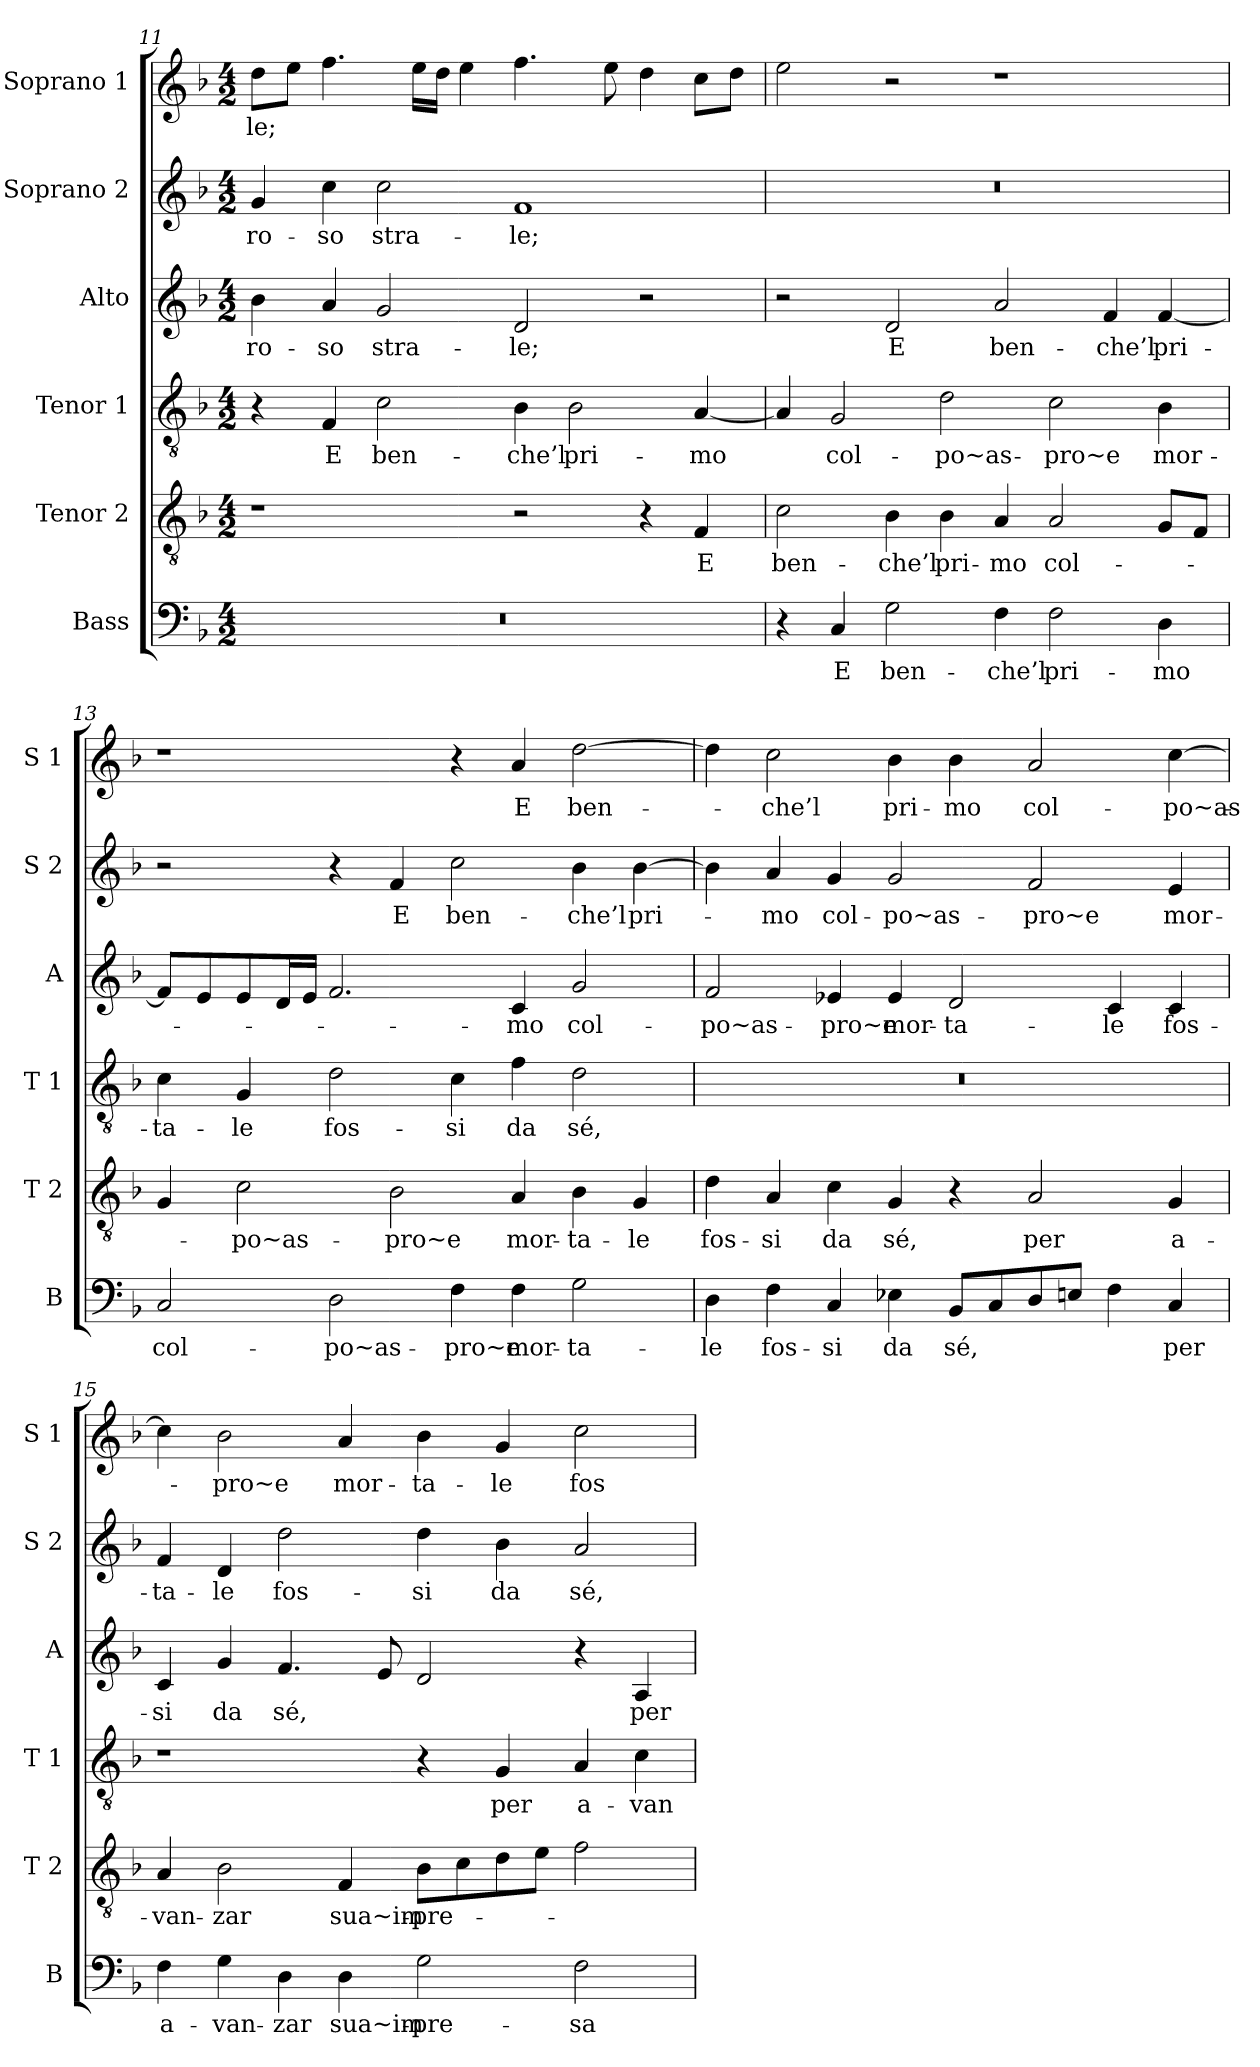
**kern	**text	**kern	**text	**kern	**text	**kern	**text	**kern	**text	**kern	**text
*part6	*part6	*part5	*part5	*part4	*part4	*part3	*part3	*part2	*part2	*part1	*part1
*staff6	*staff6	*staff5	*staff5	*staff4	*staff4	*staff3	*staff3	*staff2	*staff2	*staff1	*staff1
*I"Bass	*	*I"Tenor 2	*	*I"Tenor 1	*	*I"Alto	*	*I"Soprano 2	*	*I"Soprano 1	*
*I'B	*	*I'T 2	*	*I'T 1	*	*I'A	*	*I'S 2	*	*I'S 1	*
*clefF4	*	*clefGv2	*	*clefGv2	*	*clefG2	*	*clefG2	*	*clefG2	*
*k[b-]	*	*k[b-]	*	*k[b-]	*	*k[b-]	*	*k[b-]	*	*k[b-]	*
*F:	*	*F:	*	*F:	*	*F:	*	*F:	*	*F:	*
*M4/2	*	*M4/2	*	*M4/2	*	*M4/2	*	*M4/2	*	*M4/2	*
=11	=11	=11	=11	=11	=11	=11	=11	=11	=11	=11	=11
!	!	!	!	!	!	!	!LO:LY:b	!	!LO:LY:b	!	!LO:LY:b
0r	.	1r	.	4r	.	4b-\	-ro-	4g/	-ro-	8dd\L	-le;
.	.	.	.	.	.	.	.	.	.	8ee\J	.
!	!	!	!	!	!LO:LY:b	!	!LO:LY:b	!	!LO:LY:b	!	!
.	.	.	.	4F/	E	4a/	-so	4cc\	-so	4.ff\	.
!	!	!	!	!	!LO:LY:b	!	!LO:LY:b	!	!LO:LY:b	!	!
.	.	.	.	2c\	ben-	2g/	stra-	2cc\	stra-	.	.
.	.	.	.	.	.	.	.	.	.	16ee\LL	.
.	.	.	.	.	.	.	.	.	.	16dd\JJ	.
.	.	.	.	.	.	.	.	.	.	4ee\	.
!	!	!	!	!	!LO:LY:b	!	!LO:LY:b	!	!LO:LY:b	!	!
.	.	2r	.	4B-\	-che’l	2d/	-le;	1f	-le;	4.ff\	.
!	!	!	!	!	!LO:LY:b	!	!	!	!	!	!
.	.	.	.	2B-\	pri-	.	.	.	.	.	.
.	.	.	.	.	.	.	.	.	.	8ee\	.
.	.	4r	.	.	.	2r	.	.	.	4dd\	.
!	!	!	!LO:LY:b	!	!LO:LY:b	!	!	!	!	!	!
.	.	4F/	E	[4A/	-mo	.	.	.	.	8cc\L	.
.	.	.	.	.	.	.	.	.	.	8dd\J	.
=12	=12	=12	=12	=12	=12	=12	=12	=12	=12	=12	=12
!	!	!	!LO:LY:b	!	!	!	!	!	!	!	!
4r	.	2c\	ben-	4A/]	.	2r	.	0r	.	2ee\	.
!	!LO:LY:b	!	!	!	!LO:LY:b	!	!	!	!	!	!
4C/	E	.	.	2G/	col-	.	.	.	.	.	.
!	!LO:LY:b	!	!LO:LY:b	!	!	!	!LO:LY:b	!	!	!	!
2G\	ben-	4B-\	-che’l	.	.	2d/	E	.	.	2r	.
!	!	!	!LO:LY:b	!	!LO:LY:b	!	!	!	!	!	!
.	.	4B-\	pri-	2d\	-po~as-	.	.	.	.	.	.
!	!LO:LY:b	!	!LO:LY:b	!	!	!	!LO:LY:b	!	!	!	!
4F\	-che’l	4A/	-mo	.	.	2a/	ben-	.	.	1r	.
!	!LO:LY:b	!	!LO:LY:b	!	!LO:LY:b	!	!	!	!	!	!
2F\	pri-	2A/	col-	2c\	-pro~e	.	.	.	.	.	.
!	!	!	!	!	!	!	!LO:LY:b	!	!	!	!
.	.	.	.	.	.	4f/	-che’l	.	.	.	.
!	!LO:LY:b	!	!	!	!LO:LY:b	!	!LO:LY:b	!	!	!	!
4D\	-mo	8G/L	.	4B-\	mor-	[4f/	pri-	.	.	.	.
.	.	8F/J	.	.	.	.	.	.	.	.	.
!!LO:LB:g=z
=13	=13	=13	=13	=13	=13	=13	=13	=13	=13	=13	=13
!	!LO:LY:b	!	!	!	!LO:LY:b	!	!	!	!	!	!
2C/	col-	4G/	.	4c\	-ta-	8f/L]	.	2r	.	1r	.
.	.	.	.	.	.	8e/	.	.	.	.	.
!	!	!	!LO:LY:b	!	!LO:LY:b	!	!	!	!	!	!
.	.	2c\	-po~as-	4G/	-le	8e/	.	.	.	.	.
.	.	.	.	.	.	16d/L	.	.	.	.	.
.	.	.	.	.	.	16e/JJ	.	.	.	.	.
!	!LO:LY:b	!	!	!	!LO:LY:b	!	!	!	!	!	!
2D\	-po~as-	.	.	2d\	fos-	2.f/	.	4r	.	.	.
!	!	!	!LO:LY:b	!	!	!	!	!	!LO:LY:b	!	!
.	.	2B-\	-pro~e	.	.	.	.	4f/	E	.	.
!	!LO:LY:b	!	!	!	!LO:LY:b	!	!	!	!LO:LY:b	!	!
4F\	-pro~e	.	.	4c\	-si	.	.	2cc\	ben-	4r	.
!	!LO:LY:b	!	!LO:LY:b	!	!LO:LY:b	!	!LO:LY:b	!	!	!	!LO:LY:b
4F\	mor-	4A/	mor-	4f\	da	4c/	-mo	.	.	4a/	E
!	!LO:LY:b	!	!LO:LY:b	!	!LO:LY:b	!	!LO:LY:b	!	!LO:LY:b	!	!LO:LY:b
2G\	-ta-	4B-\	-ta-	2d\	sé,	2g/	col-	4b-\	-che’l	[2dd\	ben-
!	!	!	!LO:LY:b	!	!	!	!	!	!LO:LY:b	!	!
.	.	4G/	-le	.	.	.	.	[4b-\	pri-	.	.
=14	=14	=14	=14	=14	=14	=14	=14	=14	=14	=14	=14
!	!LO:LY:b	!	!LO:LY:b	!	!	!	!LO:LY:b	!	!	!	!
4D\	-le	4d\	fos-	0r	.	2f/	-po~as-	4b-\]	.	4dd\]	.
!	!LO:LY:b	!	!LO:LY:b	!	!	!	!	!	!LO:LY:b	!	!LO:LY:b
4F\	fos-	4A/	-si	.	.	.	.	4a/	-mo	2cc\	-che’l
!	!LO:LY:b	!	!LO:LY:b	!	!	!	!LO:LY:b	!	!LO:LY:b	!	!
4C/	-si	4c\	da	.	.	4e-X/	-pro~e	4g/	col-	.	.
!	!LO:LY:b	!	!LO:LY:b	!	!	!	!LO:LY:b	!	!LO:LY:b	!	!LO:LY:b
4E-X\	da	4G/	sé,	.	.	4e-/	mor-	2g/	-po~as-	4b-\	pri-
!	!LO:LY:b	!	!	!	!	!	!LO:LY:b	!	!	!	!LO:LY:b
8BB-/L	sé,	4r	.	.	.	2d/	-ta-	.	.	4b-\	-mo
8C/	.	.	.	.	.	.	.	.	.	.	.
!	!	!	!LO:LY:b	!	!	!	!	!	!LO:LY:b	!	!LO:LY:b
8D/	.	2A/	per	.	.	.	.	2f/	-pro~e	2a/	col-
8En/J	.	.	.	.	.	.	.	.	.	.	.
!	!	!	!	!	!	!	!LO:LY:b	!	!	!	!
4F\	.	.	.	.	.	4c/	-le	.	.	.	.
!	!LO:LY:b	!	!LO:LY:b	!	!	!	!LO:LY:b	!	!LO:LY:b	!	!LO:LY:b
4C/	per	4G/	a-	.	.	4c/	fos-	4e/	mor-	[4cc\	-po~as-
=15	=15	=15	=15	=15	=15	=15	=15	=15	=15	=15	=15
!	!LO:LY:b	!	!LO:LY:b	!	!	!	!LO:LY:b	!	!LO:LY:b	!	!
4F\	a-	4A/	-van-	1r	.	4c/	-si	4f/	-ta-	4cc\]	.
!	!LO:LY:b	!	!LO:LY:b	!	!	!	!LO:LY:b	!	!LO:LY:b	!	!LO:LY:b
4G\	-van-	2B-\	-zar	.	.	4g/	da	4d/	-le	2b-\	-pro~e
!	!LO:LY:b	!	!	!	!	!	!LO:LY:b	!	!LO:LY:b	!	!
4D\	-zar	.	.	.	.	4.f/	sé,	2dd\	fos-	.	.
!	!LO:LY:b	!	!LO:LY:b	!	!	!	!	!	!	!	!LO:LY:b
4D\	sua~im-	4F/	sua~im-	.	.	.	.	.	.	4a/	mor-
.	.	.	.	.	.	8e/	.	.	.	.	.
!	!LO:LY:b	!	!LO:LY:b	!	!	!	!	!	!LO:LY:b	!	!LO:LY:b
2G\	-pre-	8B-\L	-pre-	4r	.	2d/	.	4dd\	-si	4b-\	-ta-
.	.	8c\	.	.	.	.	.	.	.	.	.
!	!	!	!	!	!LO:LY:b	!	!	!	!LO:LY:b	!	!LO:LY:b
.	.	8d\	.	4G/	per	.	.	4b-\	da	4g/	-le
.	.	8e\J	.	.	.	.	.	.	.	.	.
!	!LO:LY:b	!	!	!	!LO:LY:b	!	!	!	!LO:LY:b	!	!LO:LY:b
2F\	-sa	2f\	.	4A/	a-	4r	.	2a/	sé,	2cc\	fos-
!	!	!	!	!	!LO:LY:b	!	!LO:LY:b	!	!	!	!
.	.	.	.	4c\	-van-	4A/	per	.	.	.	.
=	=	=	=	=	=	=	=	=	=	=	=
*-	*-	*-	*-	*-	*-	*-	*-	*-	*-	*-	*-
